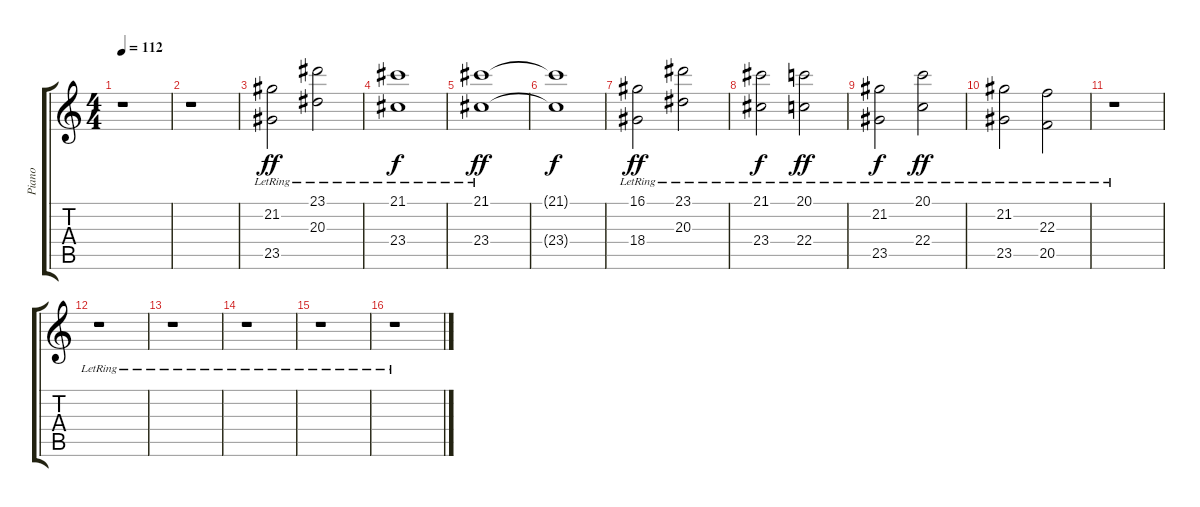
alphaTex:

\track ("Piano" "Piano") {instrument acousticgrandpiano}
\staff {score tabs}
\tuning (E4 B3 G3 D3 A2 E2) {hide}
\ts (4 4)
\tempo 112
\clef g2
\ks c
r.1{dy ff instrument acousticgrandpiano} |
r.1 |
(21.2{lr} 23.5{lr}).2 (23.1{lr} 20.3{lr}).2 |
(21.1{lr} 23.4{lr}).1{dy f} |
(21.1{lr} 23.4{lr}).1{dy ff} |
(21.1{t} 23.4{t}).1{dy f} |
(16.1{lr} 18.4{lr}).2{dy ff} (23.1{lr} 20.3{lr}).2 |
(21.1{lr} 23.4{lr}).2{dy f} (20.1{lr} 22.4{lr}).2{dy ff} |
(21.2{lr} 23.5{lr}).2{dy f} (20.1{lr} 22.4{lr}).2{dy ff} |
(21.2{lr} 23.5{lr}).2 (22.3{lr} 20.5{lr}).2 |
r.1 |
r.1 |
r.1 |
r.1 |
r.1 |
r.1
